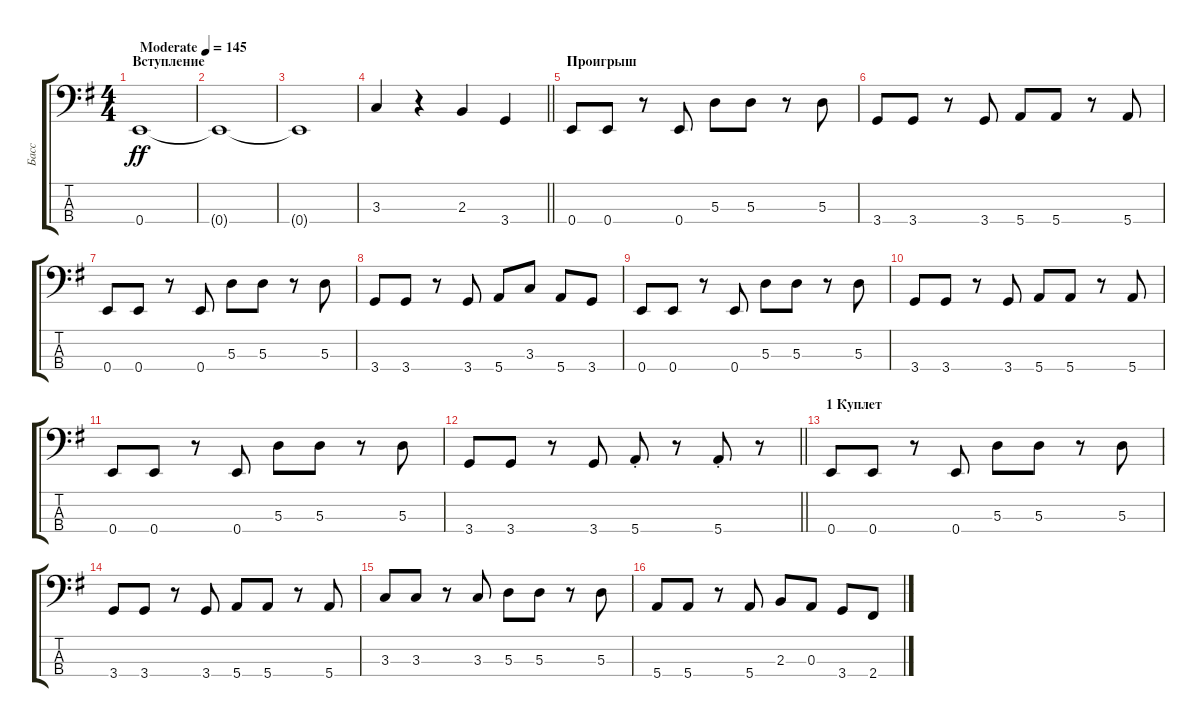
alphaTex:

\track ("Басс" "Басс") {instrument electricbassfinger}
\staff {score tabs}
\tuning (G2 D2 A1 E1) {hide}
\ts (4 4)
\section ("" "Вступление")
\tempo (145 "Moderate")
\clef f4
\ks eminor
0.4.1{dy ff instrument electricbassfinger} |
0.4{t}.1 |
0.4{t}.1 |
\barLineRight lightlight
3.3.4 r.4 2.3.4 3.4.4 |
\section ("" "Проигрыш")
0.4.8 0.4.8 r.8 0.4.8 5.3.8 5.3.8 r.8 5.3.8 |
3.4.8 3.4.8 r.8 3.4.8 5.4.8 5.4.8 r.8 5.4.8 |
0.4.8 0.4.8 r.8 0.4.8 5.3.8 5.3.8 r.8 5.3.8 |
3.4.8 3.4.8 r.8 3.4.8 5.4.8 3.3.8 5.4.8 3.4.8 |
0.4.8 0.4.8 r.8 0.4.8 5.3.8 5.3.8 r.8 5.3.8 |
3.4.8 3.4.8 r.8 3.4.8 5.4.8 5.4.8 r.8 5.4.8 |
0.4.8 0.4.8 r.8 0.4.8 5.3.8 5.3.8 r.8 5.3.8 |
\barLineRight lightlight
3.4.8 3.4.8 r.8 3.4.8 5.4{st}.8 r.8 5.4{st}.8 r.8 |
\section ("" "1 Куплет")
0.4.8 0.4.8 r.8 0.4.8 5.3.8 5.3.8 r.8 5.3.8 |
3.4.8 3.4.8 r.8 3.4.8 5.4.8 5.4.8 r.8 5.4.8 |
3.3.8 3.3.8 r.8 3.3.8 5.3.8 5.3.8 r.8 5.3.8 |
5.4.8 5.4.8 r.8 5.4.8 2.3.8 0.3.8 3.4.8 2.4.8
